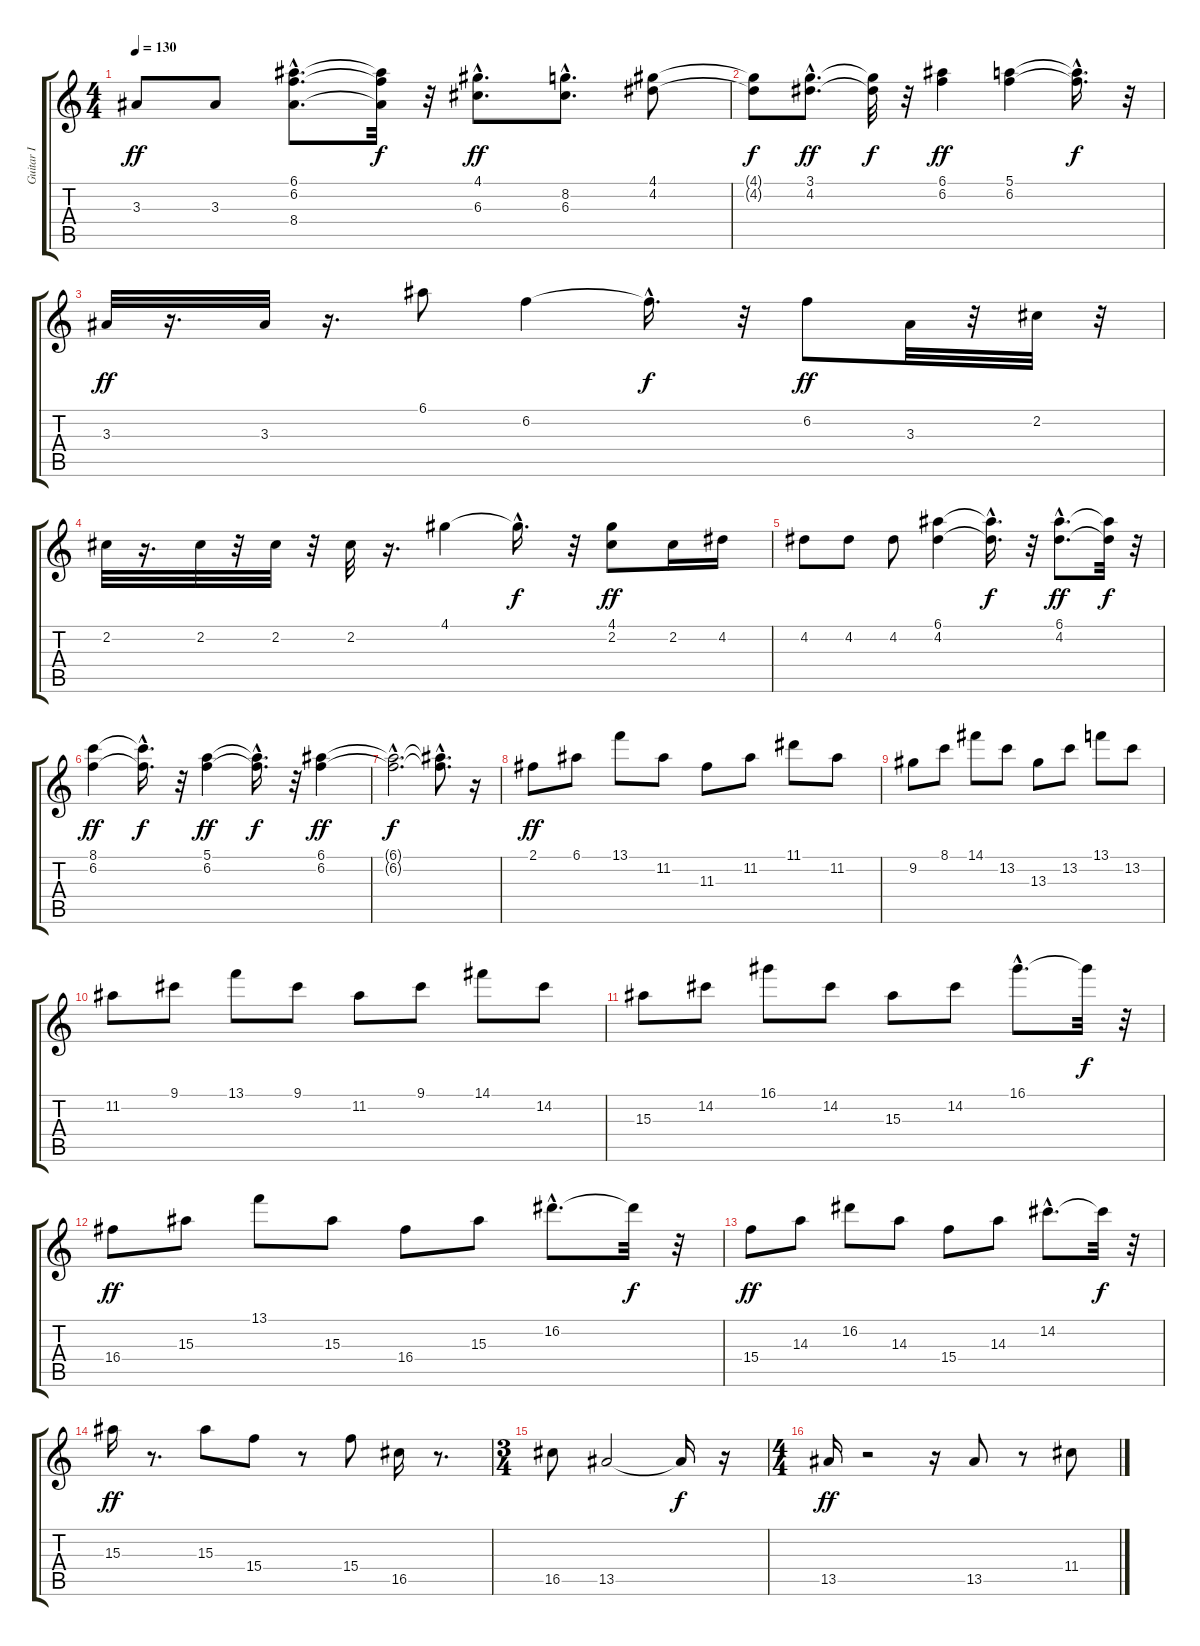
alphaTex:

\track ("Guitar I" "Guitar I") {instrument electricguitarclean}
\staff {score tabs}
\tuning (E4 B3 G3 D3 A2 E2) {hide}
\ts (4 4)
\tempo 130
\clef g2
\ks c
3.3.8{dy ff} 3.3.8 (6.1{hac} 6.2{hac} 8.4{hac}).8{d} (6.1{t} 6.2{t} 8.4{t}).32{dy f} r.32 (4.1{hac} 6.3{hac}).8{d dy ff} (8.2{hac} 6.3{hac}).8{d} (4.1 4.2).8 |
(4.1{t} 4.2{t}).8{dy f} (3.1{hac} 4.2{hac}).8{d dy ff} (3.1{t} 4.2{t}).32{dy f} r.32 (6.1 6.2).4{dy ff} (5.1 6.2).4 (5.1{hac t} 6.2{hac t}).16{d dy f} r.32 |
3.3.32{dy ff} r.16{d} 3.3.32 r.16{d} 6.1.8 6.2.4 6.2{hac t}.16{d dy f} r.32 6.2.8{dy ff} 3.3.32 r.32 2.2.32 r.32 |
2.2.32 r.16{d} 2.2.32 r.32 2.2.32 r.32 2.2.32 r.16{d} 4.1.4 4.1{hac t}.16{d dy f} r.32 (4.1 2.2).8{dy ff} 2.2.16 4.2.16 |
4.2.8 4.2.8 4.2.8 (6.1 4.2).4 (6.1{hac t} 4.2{hac t}).16{d dy f} r.32 (6.1{hac} 4.2{hac}).8{d dy ff} (6.1{t} 4.2{t}).32{dy f} r.32 |
(8.1 6.2).4{dy ff} (8.1{hac t} 6.2{hac t}).16{d dy f} r.32 (5.1 6.2).4{dy ff} (5.1{hac t} 6.2{hac t}).16{d dy f} r.32 (6.1 6.2).4{dy ff} |
(6.1{hac t} 6.2{hac t}).2{d dy f} (6.1{hac t} 6.2{hac t}).8{d} r.16 |
2.1.8{dy ff} 6.1.8 13.1.8 11.2.8 11.3.8 11.2.8 11.1.8 11.2.8 |
9.2.8 8.1.8 14.1.8 13.2.8 13.3.8 13.2.8 13.1.8 13.2.8 |
11.2.8 9.1.8 13.1.8 9.1.8 11.2.8 9.1.8 14.1.8 14.2.8 |
15.3.8 14.2.8 16.1.8 14.2.8 15.3.8 14.2.8 16.1{hac}.8{d} 16.1{t}.32{dy f} r.32 |
16.4.8{dy ff} 15.3.8 13.1.8 15.3.8 16.4.8 15.3.8 16.2{hac}.8{d} 16.2{t}.32{dy f} r.32 |
15.4.8{dy ff} 14.3.8 16.2.8 14.3.8 15.4.8 14.3.8 14.2{hac}.8{d} 14.2{t}.32{dy f} r.32 |
15.3.16{dy ff} r.8{d} 15.3.8 15.4.8 r.8 15.4.8 16.5.16 r.8{d} |
\ts (3 4)
16.5.8 13.5.2 13.5{t}.16{dy f} r.16 |
\ts (4 4)
13.5.16{dy ff} r.2 r.16 13.5.8 r.8 11.4.8
